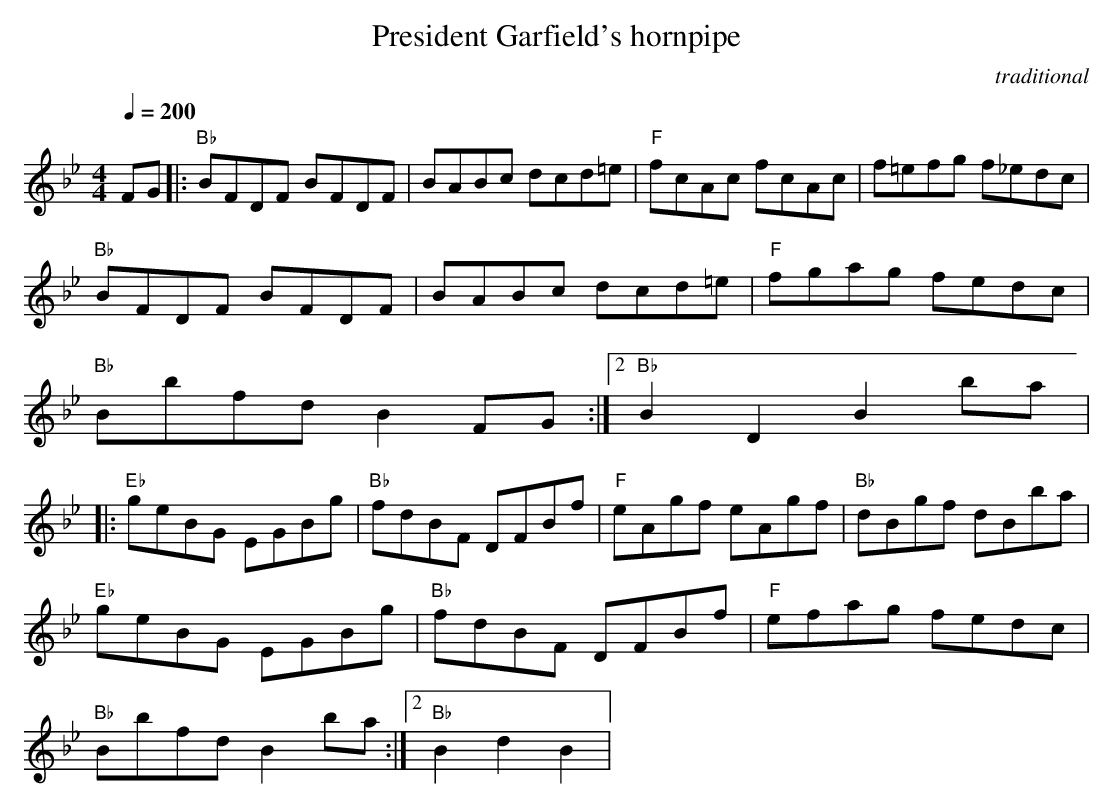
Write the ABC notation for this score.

X:1
T:President Garfield's hornpipe
C:traditional
M:4/4
L:1/8
Q:1/4=200
K:Bb
FG|:"Bb" BFDF BFDF| BABc dcd=e|"F"fcAc fcAc| f=efg f_edc|
"Bb"BFDF BFDF|BABc dcd=e|"F"fgag fedc|
"Bb"Bbfd B2 F-G:|2"Bb"B2 D2 B2 b-a|
|:"Eb"geBG EGBg|"Bb"fdBF DFBf| "F"eAgf eAgf|"Bb"dBgf dBba|
"Eb"geBG EGBg|"Bb"fdBF DFBf|"F"efag fedc|
"Bb"Bbfd B2 b-a:|2"Bb"B2 d2B2|
